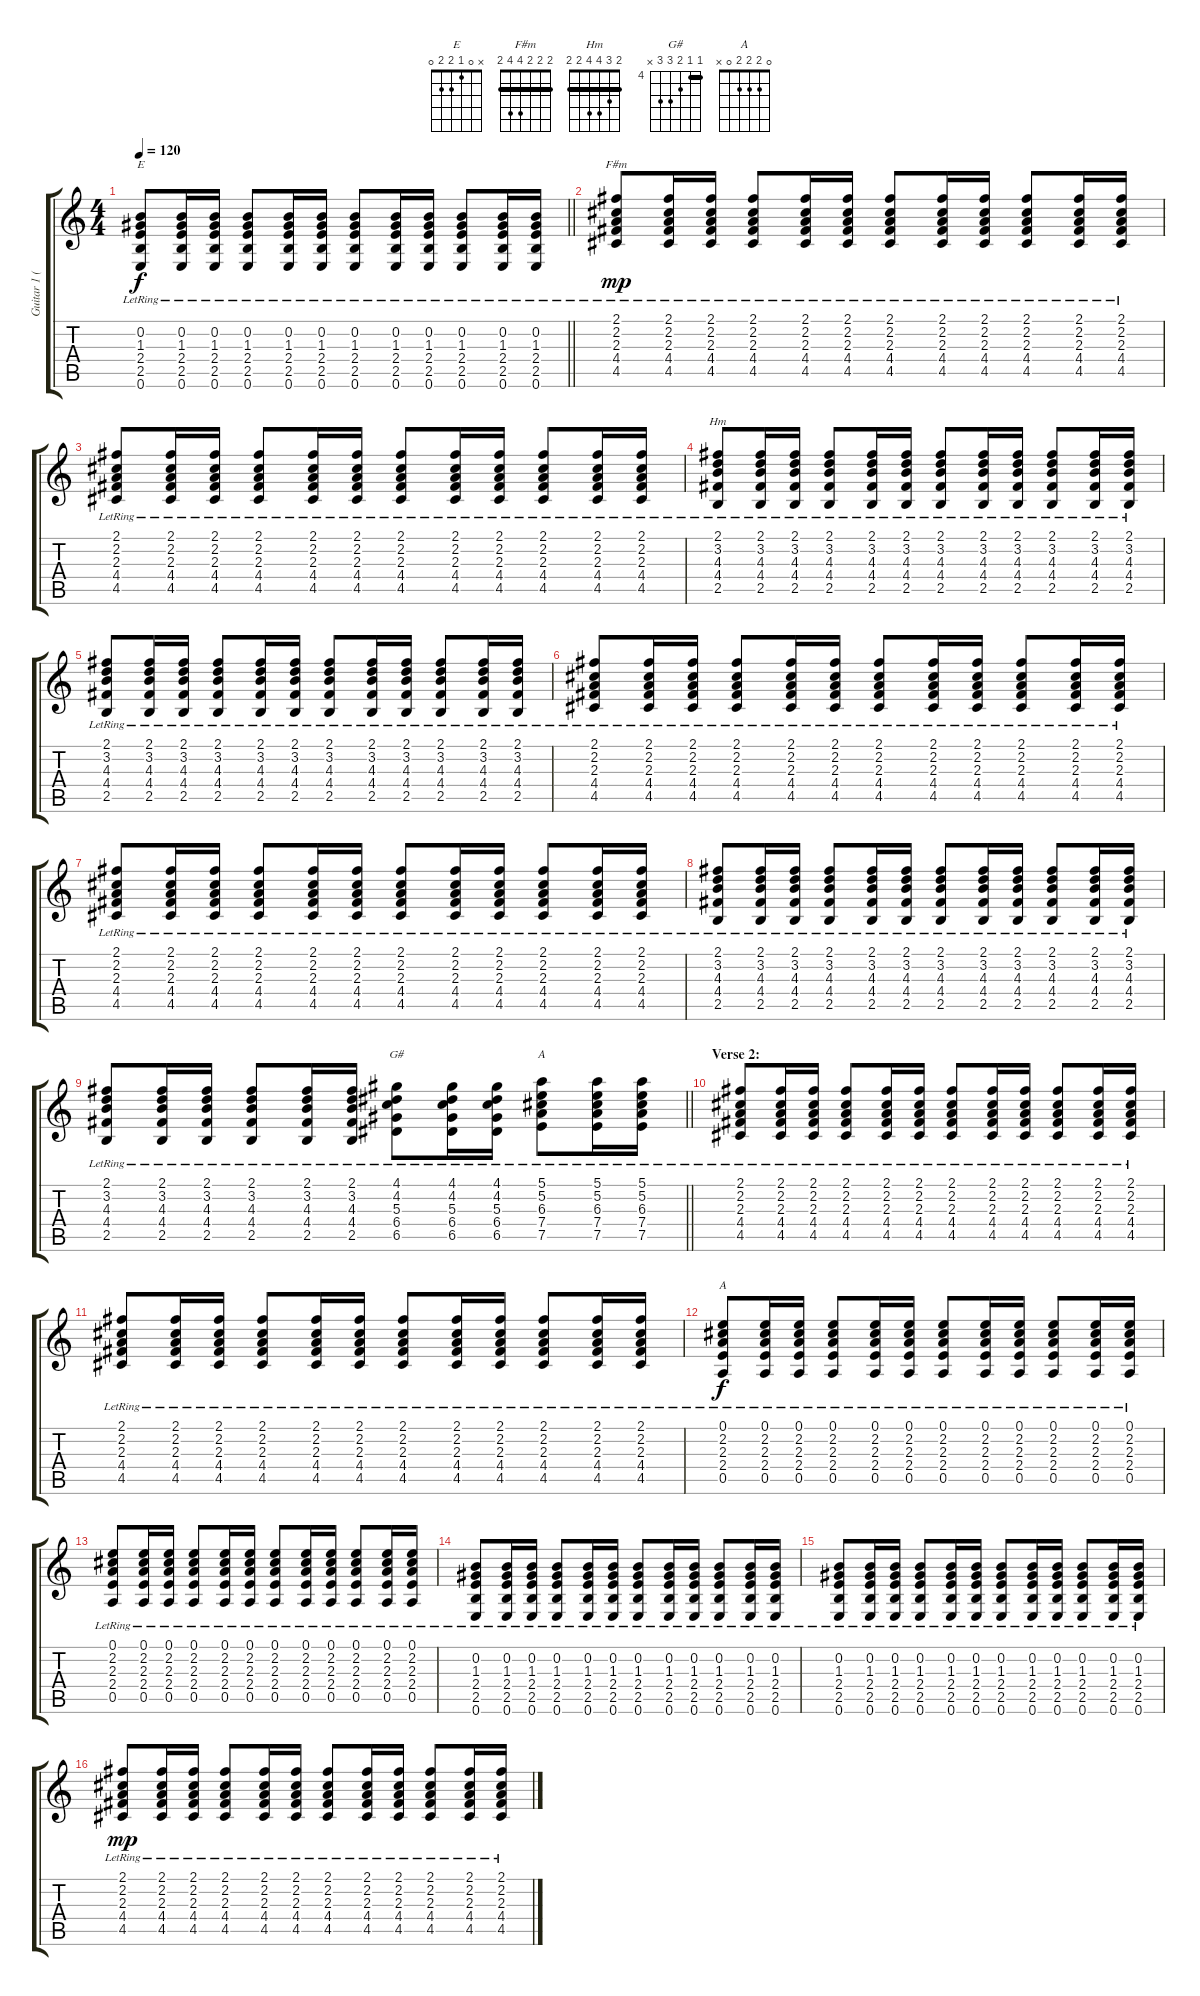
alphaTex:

\track ("Guitar 1 (Rhythm)" "Guitar 1 (") {instrument acousticguitarsteel}
\staff {score tabs}
\tuning (E4 B3 G3 D3 A2 E2) {hide}
\chord ("E" x 0 1 2 2 0)
\chord ("F#m" 2 2 2 4 4 2) {barre 2}
\chord ("Hm" 2 3 4 4 2 2) {barre 2}
\chord ("G#" 4 4 5 6 6 x) {firstfret 4 barre 4}
\chord ("A" 5 5 6 7 7 x) {firstfret 5 barre 5}
\chord ("A" 0 2 2 2 0 x)
\ts (4 4)
\tempo 120
\clef g2
\barLineRight lightlight
\ks c
(0.2{lr} 1.3{lr} 2.4{lr} 2.5{lr} 0.6{lr}).8{ch "E" dy f} (0.2{lr} 1.3{lr} 2.4{lr} 2.5{lr} 0.6{lr}).16 (0.2{lr} 1.3{lr} 2.4{lr} 2.5{lr} 0.6{lr}).16 (0.2{lr} 1.3{lr} 2.4{lr} 2.5{lr} 0.6{lr}).8 (0.2{lr} 1.3{lr} 2.4{lr} 2.5{lr} 0.6{lr}).16 (0.2{lr} 1.3{lr} 2.4{lr} 2.5{lr} 0.6{lr}).16 (0.2{lr} 1.3{lr} 2.4{lr} 2.5{lr} 0.6{lr}).8 (0.2{lr} 1.3{lr} 2.4{lr} 2.5{lr} 0.6{lr}).16 (0.2{lr} 1.3{lr} 2.4{lr} 2.5{lr} 0.6{lr}).16 (0.2{lr} 1.3{lr} 2.4{lr} 2.5{lr} 0.6{lr}).8 (0.2{lr} 1.3{lr} 2.4{lr} 2.5{lr} 0.6{lr}).16 (0.2{lr} 1.3{lr} 2.4{lr} 2.5{lr} 0.6{lr}).16 |
(2.1{lr} 2.2{lr} 2.3{lr} 4.4{lr} 4.5{lr}).8{ch "F#m" dy mp} (2.1{lr} 2.2{lr} 2.3{lr} 4.4{lr} 4.5{lr}).16 (2.1{lr} 2.2{lr} 2.3{lr} 4.4{lr} 4.5{lr}).16 (2.1{lr} 2.2{lr} 2.3{lr} 4.4{lr} 4.5{lr}).8 (2.1{lr} 2.2{lr} 2.3{lr} 4.4{lr} 4.5{lr}).16 (2.1{lr} 2.2{lr} 2.3{lr} 4.4{lr} 4.5{lr}).16 (2.1{lr} 2.2{lr} 2.3{lr} 4.4{lr} 4.5{lr}).8 (2.1{lr} 2.2{lr} 2.3{lr} 4.4{lr} 4.5{lr}).16 (2.1{lr} 2.2{lr} 2.3{lr} 4.4{lr} 4.5{lr}).16 (2.1{lr} 2.2{lr} 2.3{lr} 4.4{lr} 4.5{lr}).8 (2.1{lr} 2.2{lr} 2.3{lr} 4.4{lr} 4.5{lr}).16 (2.1{lr} 2.2{lr} 2.3{lr} 4.4{lr} 4.5{lr}).16 |
(2.1{lr} 2.2{lr} 2.3{lr} 4.4{lr} 4.5{lr}).8 (2.1{lr} 2.2{lr} 2.3{lr} 4.4{lr} 4.5{lr}).16 (2.1{lr} 2.2{lr} 2.3{lr} 4.4{lr} 4.5{lr}).16 (2.1{lr} 2.2{lr} 2.3{lr} 4.4{lr} 4.5{lr}).8 (2.1{lr} 2.2{lr} 2.3{lr} 4.4{lr} 4.5{lr}).16 (2.1{lr} 2.2{lr} 2.3{lr} 4.4{lr} 4.5{lr}).16 (2.1{lr} 2.2{lr} 2.3{lr} 4.4{lr} 4.5{lr}).8 (2.1{lr} 2.2{lr} 2.3{lr} 4.4{lr} 4.5{lr}).16 (2.1{lr} 2.2{lr} 2.3{lr} 4.4{lr} 4.5{lr}).16 (2.1{lr} 2.2{lr} 2.3{lr} 4.4{lr} 4.5{lr}).8 (2.1{lr} 2.2{lr} 2.3{lr} 4.4{lr} 4.5{lr}).16 (2.1{lr} 2.2{lr} 2.3{lr} 4.4{lr} 4.5{lr}).16 |
(2.1{lr} 3.2{lr} 4.3{lr} 4.4{lr} 2.5{lr}).8{ch "Hm"} (2.1{lr} 3.2{lr} 4.3{lr} 4.4{lr} 2.5{lr}).16 (2.1{lr} 3.2{lr} 4.3{lr} 4.4{lr} 2.5{lr}).16 (2.1{lr} 3.2{lr} 4.3{lr} 4.4{lr} 2.5{lr}).8 (2.1{lr} 3.2{lr} 4.3{lr} 4.4{lr} 2.5{lr}).16 (2.1{lr} 3.2{lr} 4.3{lr} 4.4{lr} 2.5{lr}).16 (2.1{lr} 3.2{lr} 4.3{lr} 4.4{lr} 2.5{lr}).8 (2.1{lr} 3.2{lr} 4.3{lr} 4.4{lr} 2.5{lr}).16 (2.1{lr} 3.2{lr} 4.3{lr} 4.4{lr} 2.5{lr}).16 (2.1{lr} 3.2{lr} 4.3{lr} 4.4{lr} 2.5{lr}).8 (2.1{lr} 3.2{lr} 4.3{lr} 4.4{lr} 2.5{lr}).16 (2.1{lr} 3.2{lr} 4.3{lr} 4.4{lr} 2.5{lr}).16 |
(2.1{lr} 3.2{lr} 4.3{lr} 4.4{lr} 2.5{lr}).8 (2.1{lr} 3.2{lr} 4.3{lr} 4.4{lr} 2.5{lr}).16 (2.1{lr} 3.2{lr} 4.3{lr} 4.4{lr} 2.5{lr}).16 (2.1{lr} 3.2{lr} 4.3{lr} 4.4{lr} 2.5{lr}).8 (2.1{lr} 3.2{lr} 4.3{lr} 4.4{lr} 2.5{lr}).16 (2.1{lr} 3.2{lr} 4.3{lr} 4.4{lr} 2.5{lr}).16 (2.1{lr} 3.2{lr} 4.3{lr} 4.4{lr} 2.5{lr}).8 (2.1{lr} 3.2{lr} 4.3{lr} 4.4{lr} 2.5{lr}).16 (2.1{lr} 3.2{lr} 4.3{lr} 4.4{lr} 2.5{lr}).16 (2.1{lr} 3.2{lr} 4.3{lr} 4.4{lr} 2.5{lr}).8 (2.1{lr} 3.2{lr} 4.3{lr} 4.4{lr} 2.5{lr}).16 (2.1{lr} 3.2{lr} 4.3{lr} 4.4{lr} 2.5{lr}).16 |
(2.1{lr} 2.2{lr} 2.3{lr} 4.4{lr} 4.5{lr}).8 (2.1{lr} 2.2{lr} 2.3{lr} 4.4{lr} 4.5{lr}).16 (2.1{lr} 2.2{lr} 2.3{lr} 4.4{lr} 4.5{lr}).16 (2.1{lr} 2.2{lr} 2.3{lr} 4.4{lr} 4.5{lr}).8 (2.1{lr} 2.2{lr} 2.3{lr} 4.4{lr} 4.5{lr}).16 (2.1{lr} 2.2{lr} 2.3{lr} 4.4{lr} 4.5{lr}).16 (2.1{lr} 2.2{lr} 2.3{lr} 4.4{lr} 4.5{lr}).8 (2.1{lr} 2.2{lr} 2.3{lr} 4.4{lr} 4.5{lr}).16 (2.1{lr} 2.2{lr} 2.3{lr} 4.4{lr} 4.5{lr}).16 (2.1{lr} 2.2{lr} 2.3{lr} 4.4{lr} 4.5{lr}).8 (2.1{lr} 2.2{lr} 2.3{lr} 4.4{lr} 4.5{lr}).16 (2.1{lr} 2.2{lr} 2.3{lr} 4.4{lr} 4.5{lr}).16 |
(2.1{lr} 2.2{lr} 2.3{lr} 4.4{lr} 4.5{lr}).8 (2.1{lr} 2.2{lr} 2.3{lr} 4.4{lr} 4.5{lr}).16 (2.1{lr} 2.2{lr} 2.3{lr} 4.4{lr} 4.5{lr}).16 (2.1{lr} 2.2{lr} 2.3{lr} 4.4{lr} 4.5{lr}).8 (2.1{lr} 2.2{lr} 2.3{lr} 4.4{lr} 4.5{lr}).16 (2.1{lr} 2.2{lr} 2.3{lr} 4.4{lr} 4.5{lr}).16 (2.1{lr} 2.2{lr} 2.3{lr} 4.4{lr} 4.5{lr}).8 (2.1{lr} 2.2{lr} 2.3{lr} 4.4{lr} 4.5{lr}).16 (2.1{lr} 2.2{lr} 2.3{lr} 4.4{lr} 4.5{lr}).16 (2.1{lr} 2.2{lr} 2.3{lr} 4.4{lr} 4.5{lr}).8 (2.1{lr} 2.2{lr} 2.3{lr} 4.4{lr} 4.5{lr}).16 (2.1{lr} 2.2{lr} 2.3{lr} 4.4{lr} 4.5{lr}).16 |
(2.1{lr} 3.2{lr} 4.3{lr} 4.4{lr} 2.5{lr}).8 (2.1{lr} 3.2{lr} 4.3{lr} 4.4{lr} 2.5{lr}).16 (2.1{lr} 3.2{lr} 4.3{lr} 4.4{lr} 2.5{lr}).16 (2.1{lr} 3.2{lr} 4.3{lr} 4.4{lr} 2.5{lr}).8 (2.1{lr} 3.2{lr} 4.3{lr} 4.4{lr} 2.5{lr}).16 (2.1{lr} 3.2{lr} 4.3{lr} 4.4{lr} 2.5{lr}).16 (2.1{lr} 3.2{lr} 4.3{lr} 4.4{lr} 2.5{lr}).8 (2.1{lr} 3.2{lr} 4.3{lr} 4.4{lr} 2.5{lr}).16 (2.1{lr} 3.2{lr} 4.3{lr} 4.4{lr} 2.5{lr}).16 (2.1{lr} 3.2{lr} 4.3{lr} 4.4{lr} 2.5{lr}).8 (2.1{lr} 3.2{lr} 4.3{lr} 4.4{lr} 2.5{lr}).16 (2.1{lr} 3.2{lr} 4.3{lr} 4.4{lr} 2.5{lr}).16 |
\barLineRight lightlight
(2.1{lr} 3.2{lr} 4.3{lr} 4.4{lr} 2.5{lr}).8 (2.1{lr} 3.2{lr} 4.3{lr} 4.4{lr} 2.5{lr}).16 (2.1{lr} 3.2{lr} 4.3{lr} 4.4{lr} 2.5{lr}).16 (2.1{lr} 3.2{lr} 4.3{lr} 4.4{lr} 2.5{lr}).8 (2.1{lr} 3.2{lr} 4.3{lr} 4.4{lr} 2.5{lr}).16 (2.1{lr} 3.2{lr} 4.3{lr} 4.4{lr} 2.5{lr}).16 (4.1{lr} 4.2{lr} 5.3{lr} 6.4{lr} 6.5{lr}).8{ch "G#"} (4.1{lr} 4.2{lr} 5.3{lr} 6.4{lr} 6.5{lr}).16 (4.1{lr} 4.2{lr} 5.3{lr} 6.4{lr} 6.5{lr}).16 (5.1{lr} 5.2{lr} 6.3{lr} 7.4{lr} 7.5{lr}).8{ch "A"} (5.1{lr} 5.2{lr} 6.3{lr} 7.4{lr} 7.5{lr}).16 (5.1{lr} 5.2{lr} 6.3{lr} 7.4{lr} 7.5{lr}).16 |
\section ("" "Verse 2:")
(2.1{lr} 2.2{lr} 2.3{lr} 4.4{lr} 4.5{lr}).8 (2.1{lr} 2.2{lr} 2.3{lr} 4.4{lr} 4.5{lr}).16 (2.1{lr} 2.2{lr} 2.3{lr} 4.4{lr} 4.5{lr}).16 (2.1{lr} 2.2{lr} 2.3{lr} 4.4{lr} 4.5{lr}).8 (2.1{lr} 2.2{lr} 2.3{lr} 4.4{lr} 4.5{lr}).16 (2.1{lr} 2.2{lr} 2.3{lr} 4.4{lr} 4.5{lr}).16 (2.1{lr} 2.2{lr} 2.3{lr} 4.4{lr} 4.5{lr}).8 (2.1{lr} 2.2{lr} 2.3{lr} 4.4{lr} 4.5{lr}).16 (2.1{lr} 2.2{lr} 2.3{lr} 4.4{lr} 4.5{lr}).16 (2.1{lr} 2.2{lr} 2.3{lr} 4.4{lr} 4.5{lr}).8 (2.1{lr} 2.2{lr} 2.3{lr} 4.4{lr} 4.5{lr}).16 (2.1{lr} 2.2{lr} 2.3{lr} 4.4{lr} 4.5{lr}).16 |
(2.1{lr} 2.2{lr} 2.3{lr} 4.4{lr} 4.5{lr}).8 (2.1{lr} 2.2{lr} 2.3{lr} 4.4{lr} 4.5{lr}).16 (2.1{lr} 2.2{lr} 2.3{lr} 4.4{lr} 4.5{lr}).16 (2.1{lr} 2.2{lr} 2.3{lr} 4.4{lr} 4.5{lr}).8 (2.1{lr} 2.2{lr} 2.3{lr} 4.4{lr} 4.5{lr}).16 (2.1{lr} 2.2{lr} 2.3{lr} 4.4{lr} 4.5{lr}).16 (2.1{lr} 2.2{lr} 2.3{lr} 4.4{lr} 4.5{lr}).8 (2.1{lr} 2.2{lr} 2.3{lr} 4.4{lr} 4.5{lr}).16 (2.1{lr} 2.2{lr} 2.3{lr} 4.4{lr} 4.5{lr}).16 (2.1{lr} 2.2{lr} 2.3{lr} 4.4{lr} 4.5{lr}).8 (2.1{lr} 2.2{lr} 2.3{lr} 4.4{lr} 4.5{lr}).16 (2.1{lr} 2.2{lr} 2.3{lr} 4.4{lr} 4.5{lr}).16 |
(0.1{lr} 2.2{lr} 2.3{lr} 2.4{lr} 0.5{lr}).8{ch "A" dy f} (0.1{lr} 2.2{lr} 2.3{lr} 2.4{lr} 0.5{lr}).16 (0.1{lr} 2.2{lr} 2.3{lr} 2.4{lr} 0.5{lr}).16 (0.1{lr} 2.2{lr} 2.3{lr} 2.4{lr} 0.5{lr}).8 (0.1{lr} 2.2{lr} 2.3{lr} 2.4{lr} 0.5{lr}).16 (0.1{lr} 2.2{lr} 2.3{lr} 2.4{lr} 0.5{lr}).16 (0.1{lr} 2.2{lr} 2.3{lr} 2.4{lr} 0.5{lr}).8 (0.1{lr} 2.2{lr} 2.3{lr} 2.4{lr} 0.5{lr}).16 (0.1{lr} 2.2{lr} 2.3{lr} 2.4{lr} 0.5{lr}).16 (0.1{lr} 2.2{lr} 2.3{lr} 2.4{lr} 0.5{lr}).8 (0.1{lr} 2.2{lr} 2.3{lr} 2.4{lr} 0.5{lr}).16 (0.1{lr} 2.2{lr} 2.3{lr} 2.4{lr} 0.5{lr}).16 |
(0.1{lr} 2.2{lr} 2.3{lr} 2.4{lr} 0.5{lr}).8 (0.1{lr} 2.2{lr} 2.3{lr} 2.4{lr} 0.5{lr}).16 (0.1{lr} 2.2{lr} 2.3{lr} 2.4{lr} 0.5{lr}).16 (0.1{lr} 2.2{lr} 2.3{lr} 2.4{lr} 0.5{lr}).8 (0.1{lr} 2.2{lr} 2.3{lr} 2.4{lr} 0.5{lr}).16 (0.1{lr} 2.2{lr} 2.3{lr} 2.4{lr} 0.5{lr}).16 (0.1{lr} 2.2{lr} 2.3{lr} 2.4{lr} 0.5{lr}).8 (0.1{lr} 2.2{lr} 2.3{lr} 2.4{lr} 0.5{lr}).16 (0.1{lr} 2.2{lr} 2.3{lr} 2.4{lr} 0.5{lr}).16 (0.1{lr} 2.2{lr} 2.3{lr} 2.4{lr} 0.5{lr}).8 (0.1{lr} 2.2{lr} 2.3{lr} 2.4{lr} 0.5{lr}).16 (0.1{lr} 2.2{lr} 2.3{lr} 2.4{lr} 0.5{lr}).16 |
(0.2{lr} 1.3{lr} 2.4{lr} 2.5{lr} 0.6{lr}).8 (0.2{lr} 1.3{lr} 2.4{lr} 2.5{lr} 0.6{lr}).16 (0.2{lr} 1.3{lr} 2.4{lr} 2.5{lr} 0.6{lr}).16 (0.2{lr} 1.3{lr} 2.4{lr} 2.5{lr} 0.6{lr}).8 (0.2{lr} 1.3{lr} 2.4{lr} 2.5{lr} 0.6{lr}).16 (0.2{lr} 1.3{lr} 2.4{lr} 2.5{lr} 0.6{lr}).16 (0.2{lr} 1.3{lr} 2.4{lr} 2.5{lr} 0.6{lr}).8 (0.2{lr} 1.3{lr} 2.4{lr} 2.5{lr} 0.6{lr}).16 (0.2{lr} 1.3{lr} 2.4{lr} 2.5{lr} 0.6{lr}).16 (0.2{lr} 1.3{lr} 2.4{lr} 2.5{lr} 0.6{lr}).8 (0.2{lr} 1.3{lr} 2.4{lr} 2.5{lr} 0.6{lr}).16 (0.2{lr} 1.3{lr} 2.4{lr} 2.5{lr} 0.6{lr}).16 |
(0.2{lr} 1.3{lr} 2.4{lr} 2.5{lr} 0.6{lr}).8 (0.2{lr} 1.3{lr} 2.4{lr} 2.5{lr} 0.6{lr}).16 (0.2{lr} 1.3{lr} 2.4{lr} 2.5{lr} 0.6{lr}).16 (0.2{lr} 1.3{lr} 2.4{lr} 2.5{lr} 0.6{lr}).8 (0.2{lr} 1.3{lr} 2.4{lr} 2.5{lr} 0.6{lr}).16 (0.2{lr} 1.3{lr} 2.4{lr} 2.5{lr} 0.6{lr}).16 (0.2{lr} 1.3{lr} 2.4{lr} 2.5{lr} 0.6{lr}).8 (0.2{lr} 1.3{lr} 2.4{lr} 2.5{lr} 0.6{lr}).16 (0.2{lr} 1.3{lr} 2.4{lr} 2.5{lr} 0.6{lr}).16 (0.2{lr} 1.3{lr} 2.4{lr} 2.5{lr} 0.6{lr}).8 (0.2{lr} 1.3{lr} 2.4{lr} 2.5{lr} 0.6{lr}).16 (0.2{lr} 1.3{lr} 2.4{lr} 2.5{lr} 0.6{lr}).16 |
(2.1{lr} 2.2{lr} 2.3{lr} 4.4{lr} 4.5{lr}).8{dy mp} (2.1{lr} 2.2{lr} 2.3{lr} 4.4{lr} 4.5{lr}).16 (2.1{lr} 2.2{lr} 2.3{lr} 4.4{lr} 4.5{lr}).16 (2.1{lr} 2.2{lr} 2.3{lr} 4.4{lr} 4.5{lr}).8 (2.1{lr} 2.2{lr} 2.3{lr} 4.4{lr} 4.5{lr}).16 (2.1{lr} 2.2{lr} 2.3{lr} 4.4{lr} 4.5{lr}).16 (2.1{lr} 2.2{lr} 2.3{lr} 4.4{lr} 4.5{lr}).8 (2.1{lr} 2.2{lr} 2.3{lr} 4.4{lr} 4.5{lr}).16 (2.1{lr} 2.2{lr} 2.3{lr} 4.4{lr} 4.5{lr}).16 (2.1{lr} 2.2{lr} 2.3{lr} 4.4{lr} 4.5{lr}).8 (2.1{lr} 2.2{lr} 2.3{lr} 4.4{lr} 4.5{lr}).16 (2.1{lr} 2.2{lr} 2.3{lr} 4.4{lr} 4.5{lr}).16
